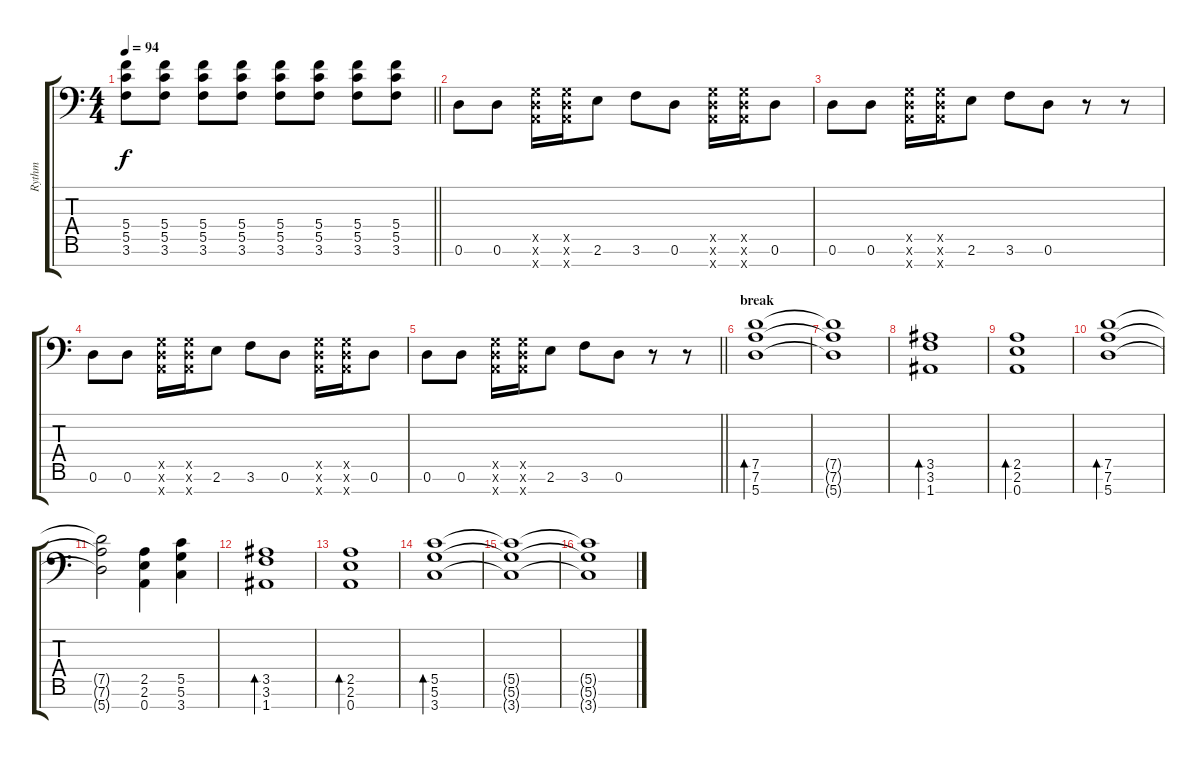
\track ("Rythm" "Rythm") {instrument overdrivenguitar}
\staff {score tabs}
\tuning (D4 A3 F3 C3 G2 D2 A1) {hide}
\ts (4 4)
\tempo 94
\clef f4
\barLineRight lightlight
\ks c
(5.4 5.5 3.6).8{dy f} (5.4 5.5 3.6).8 (5.4 5.5 3.6).8 (5.4 5.5 3.6).8 (5.4 5.5 3.6).8 (5.4 5.5 3.6).8 (5.4 5.5 3.6).8 (5.4 5.5 3.6).8 |
\section ("" "")
0.6.8 0.6.8 (0.5{x} 0.6{x} 0.7{x}).16 (0.5{x} 0.6{x} 0.7{x}).16 2.6.8 3.6.8 0.6.8 (0.5{x} 0.6{x} 0.7{x}).16 (0.5{x} 0.6{x} 0.7{x}).16 0.6.8 |
0.6.8 0.6.8 (0.5{x} 0.6{x} 0.7{x}).16 (0.5{x} 0.6{x} 0.7{x}).16 2.6.8 3.6.8 0.6.8 r.8 r.8 |
0.6.8 0.6.8 (0.5{x} 0.6{x} 0.7{x}).16 (0.5{x} 0.6{x} 0.7{x}).16 2.6.8 3.6.8 0.6.8 (0.5{x} 0.6{x} 0.7{x}).16 (0.5{x} 0.6{x} 0.7{x}).16 0.6.8 |
\barLineRight lightlight
0.6.8 0.6.8 (0.5{x} 0.6{x} 0.7{x}).16 (0.5{x} 0.6{x} 0.7{x}).16 2.6.8 3.6.8 0.6.8 r.8 r.8 |
\section ("" "break")
(7.5 7.6 5.7).1{bd 120} |
(7.5{t} 7.6{t} 5.7{t}).1 |
(3.5 3.6 1.7).1{bd 120} |
(2.5 2.6 0.7).1{bd 120} |
(7.5 7.6 5.7).1{bd 120} |
(7.5{t} 7.6{t} 5.7{t}).2 (2.5 2.6 0.7).4 (5.5 5.6 3.7).4 |
(3.5 3.6 1.7).1{bd 120} |
(2.5 2.6 0.7).1{bd 120} |
(5.5 5.6 3.7).1{bd 120} |
(5.5{t} 5.6{t} 3.7{t}).1 |
(5.5{t} 5.6{t} 3.7{t}).1
